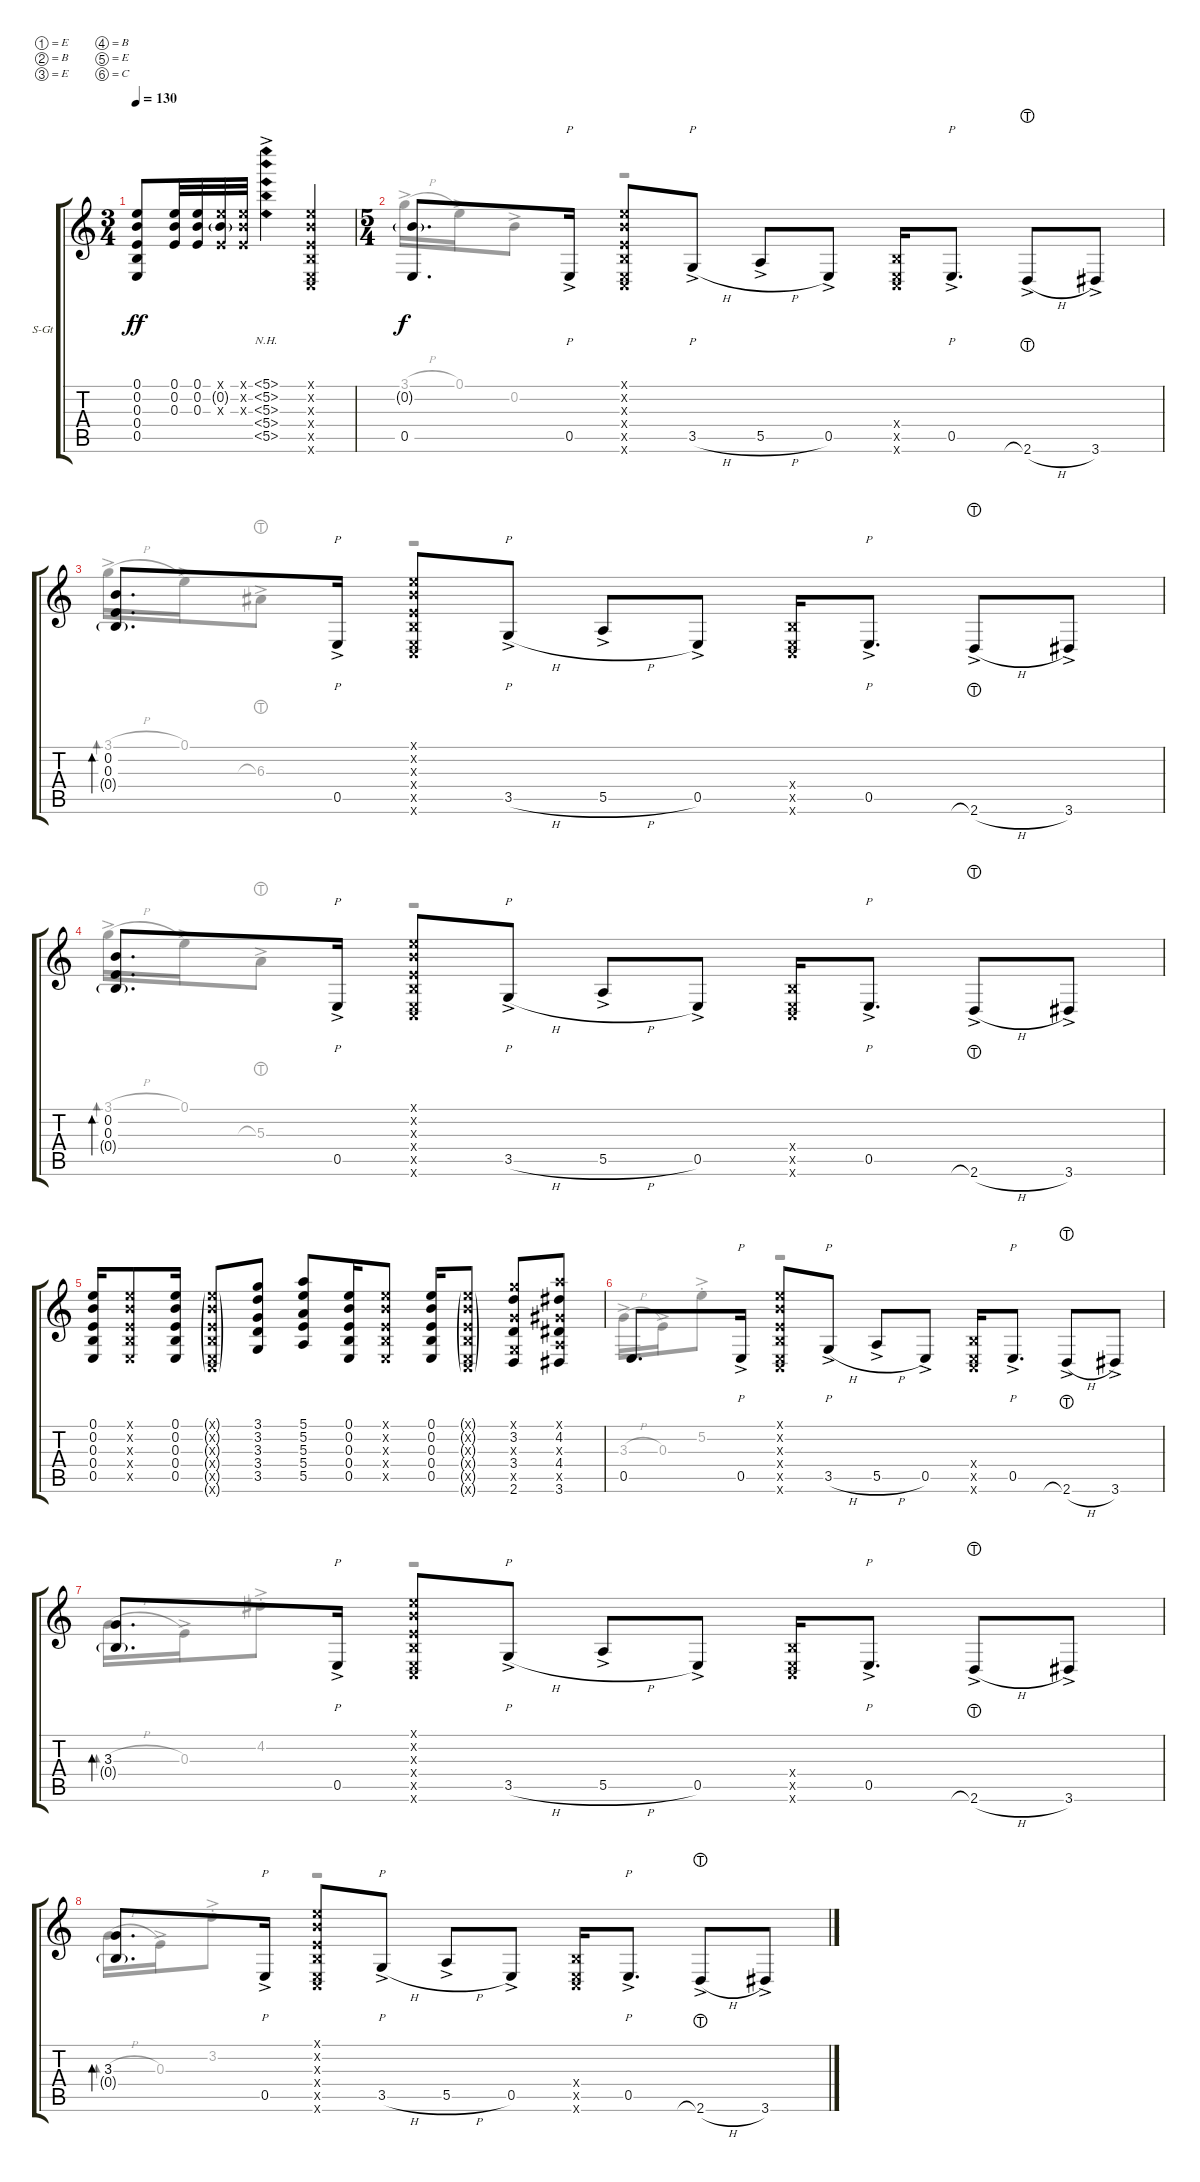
\defaultSystemsLayout 4
\bracketExtendMode groupsimilarinstruments
\firstSystemTrackNameOrientation horizontal
\otherSystemsTrackNameOrientation horizontal
\track ("Steel Guitar" "S-Gt") {instrument acousticguitarsteel}
\staff {score tabs}
\tuning (E4 B3 E3 B2 E2 C2)
\voice
\ts (3 4)
\tempo 130
\clef g2
\scale
0.346384
\ks c
(0.5 0.4 0.3 0.2 0.1).8{dy ff} (0.1 0.2 0.3).32 (0.3 0.2 0.1).32 (0.1{x} 0.2{g} 0.3{x}).32 (0.3{x} 0.2{x} 0.1{x}).32 (5.1{nh ac} 5.2{nh ac} 5.3{nh ac} 5.4{nh ac} 5.5{nh ac}).4 (0.1{x} 0.2{x} 0.3{x} 0.4{x} 0.5{x} 0.6{x}).4 |
\ts (5 4)
\scale
0.484841 (0.5 0.2{g}).8{d dy f} 0.5{ac}.16{p} (0.3{x} 0.2{x} 0.1{x} 0.4{x} 0.5{x} 0.6{x}).8 3.5{h ac}.8{p} 5.5{h ac}.8 0.5{ac}.8 (0.5{x} 0.4{x} 0.6{x}).16 0.5{ac}.8{p d} 2.6{h lht ac}.8 3.6{ac}.8 |
\scale
0.51541 (0.4{g} 0.3 0.2).8{d bd 30} 0.5{ac}.16{p} (0.3{x} 0.2{x} 0.1{x} 0.4{x} 0.5{x} 0.6{x}).8 3.5{h ac}.8{p} 5.5{h ac}.8 0.5{ac}.8 (0.5{x} 0.4{x} 0.6{x}).16 0.5{ac}.8{p d} 2.6{h lht ac}.8 3.6{ac}.8 |
\scale
0.606115 (0.2 0.3 0.4{g}).8{d bd 30} 0.5{ac}.16{p} (0.3{x} 0.2{x} 0.1{x} 0.4{x} 0.5{x} 0.6{x}).8 3.5{h ac}.8{p} 5.5{h ac}.8 0.5{ac}.8 (0.5{x} 0.4{x} 0.6{x}).16 0.5{ac}.8{p d} 2.6{h lht ac}.8 3.6{ac}.8 |
\scale
0.393869 (0.5 0.4 0.3 0.2 0.1).16 (0.3{x} 0.1{x} 0.2{x} 0.5{x} 0.4{x}).8 (0.5 0.4 0.3 0.2 0.1).16 (0.6{g x} 0.5{g x} 0.4{g x} 0.3{g x} 0.2{g x} 0.1{g x}).8 (3.5 3.4 3.3 3.2 3.1).8 (5.5 5.1 5.2 5.3 5.4).8 (0.5 0.4 0.3 0.2 0.1).16 (0.3{x} 0.1{x} 0.2{x} 0.5{x} 0.4{x}).8 (0.5 0.4 0.3 0.2 0.1).16 (0.6{g x} 0.5{g x} 0.4{g x} 0.3{g x} 0.2{g x} 0.1{g x}).8 (3.5{x} 3.4 3.3{x} 3.2 3.1{x} 2.6).8 (5.5{x} 5.1{x} 4.2 4.3{x} 4.4 3.6).8 |
\scale
0.452877 0.5.8{d} 0.5{ac}.16{p} (0.3{x} 0.2{x} 0.1{x} 0.4{x} 0.5{x} 0.6{x}).8 3.5{h ac}.8{p} 5.5{h ac}.8 0.5{ac}.8 (0.5{x} 0.4{x} 0.6{x}).16 0.5{ac}.8{p d} 2.6{h lht ac}.8 3.6{ac}.8 |
\scale
0.547145 (0.4{g} 3.3).8{d bd 30} 0.5{ac}.16{p} (0.3{x} 0.2{x} 0.1{x} 0.4{x} 0.5{x} 0.6{x}).8 3.5{h ac}.8{p} 5.5{h ac}.8 0.5{ac}.8 (0.5{x} 0.4{x} 0.6{x}).16 0.5{ac}.8{p d} 2.6{h lht ac}.8 3.6{ac}.8 |
\scale
0.566089 (3.3 0.4{g}).8{d bd 30} 0.5{ac}.16{p} (0.3{x} 0.2{x} 0.1{x} 0.4{x} 0.5{x} 0.6{x}).8 3.5{h ac}.8{p} 5.5{h ac}.8 0.5{ac}.8 (0.5{x} 0.4{x} 0.6{x}).16 0.5{ac}.8{p d} 2.6{h lht ac}.8 3.6{ac}.8
\voice
\clef g2
\ottava regular
\simile none
\scale
0.346384
\ks c
|
\scale
0.484841 3.1{h ac}.16 0.1{ac}.16 0.2{ac}.8 r.1 |
\scale
0.51541 3.1{h ac}.16{bd 30} 0.1{ac}.16 6.3{lht ac}.8 r.1 |
\scale
0.606115 3.1{h ac}.16{bd 30} 0.1{ac}.16 5.3{lht ac}.8 r.1 |
\scale
0.393869 |
\scale
0.452877 3.3{h ac}.16 0.3{ac}.16 5.2{ac st}.8 r.1 |
\scale
0.547145 3.3{h}.16{bd 0} 0.3{ac}.16 4.2{ac st}.8 r.1 |
\scale
0.566089 3.3{h}.16{bd 0} 0.3{ac}.16 3.2{ac st}.8 r.1
